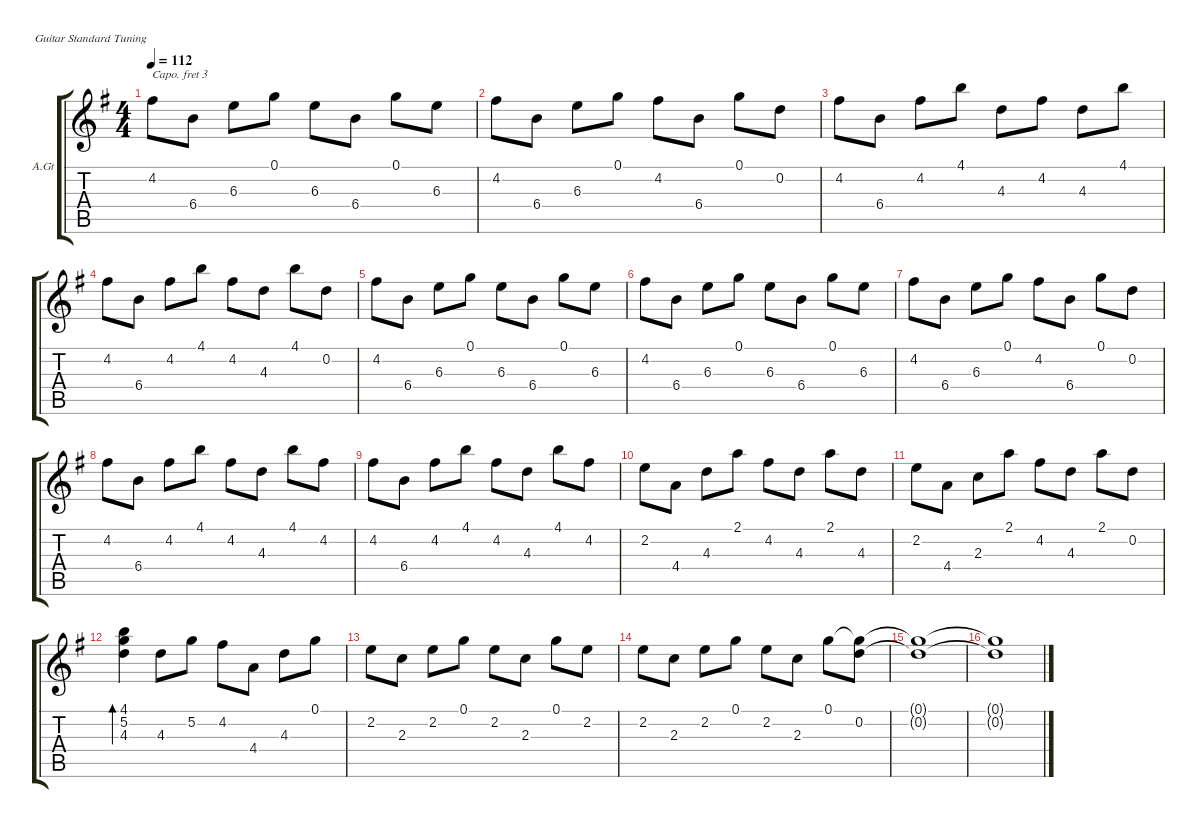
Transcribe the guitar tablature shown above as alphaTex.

\hideDynamics
\bracketExtendMode groupsimilarinstruments
\firstSystemTrackNameOrientation horizontal
\otherSystemsTrackNameOrientation horizontal
\track ("A.Guitar 1" "A.Gt") {multiBarRest instrument acousticguitarsteel}
\staff {score tabs}
\capo 3
\tuning (E4 B3 G3 D3 A2 E2)
\ts (4 4)
\tempo 112
\clef g2
\ks eminor
4.2.8{dy f} 6.4.8 6.3.8 0.1.8 6.3.8 6.4.8 0.1.8 6.3.8 |
4.2.8 6.4.8 6.3.8 0.1.8 4.2.8 6.4.8 0.1.8 0.2.8 |
4.2.8 6.4.8 4.2.8 4.1.8 4.3.8 4.2.8 4.3.8 4.1.8 |
4.2.8 6.4.8 4.2.8 4.1.8 4.2.8 4.3.8 4.1.8 0.2.8 |
4.2.8 6.4.8 6.3.8 0.1.8 6.3.8 6.4.8 0.1.8 6.3.8 |
4.2.8 6.4.8 6.3.8 0.1.8 6.3.8 6.4.8 0.1.8 6.3.8 |
4.2.8 6.4.8 6.3.8 0.1.8 4.2.8 6.4.8 0.1.8 0.2.8 |
4.2.8 6.4.8 4.2.8 4.1.8 4.2.8 4.3.8 4.1.8 4.2.8 |
4.2.8 6.4.8 4.2.8 4.1.8 4.2.8 4.3.8 4.1.8 4.2.8 |
2.2.8 4.4.8 4.3.8 2.1.8 4.2.8 4.3.8 2.1.8 4.3.8 |
2.2.8 4.4.8 2.3.8 2.1.8 4.2.8 4.3.8 2.1.8 0.2.8 |
(4.1 5.2 4.3).4{bd 60} 4.3.8 5.2.8 4.2.8 4.4.8 4.3.8 0.1.8 |
2.2.8 2.3.8 2.2.8 0.1.8 2.2.8 2.3.8 0.1.8 2.2.8 |
2.2.8 2.3.8 2.2.8 0.1.8 2.2.8 2.3.8 0.1.8 (0.2 0.1{t}).8 |
(0.1{t} 0.2{t}).1 |
(0.1{t} 0.2{t}).1
